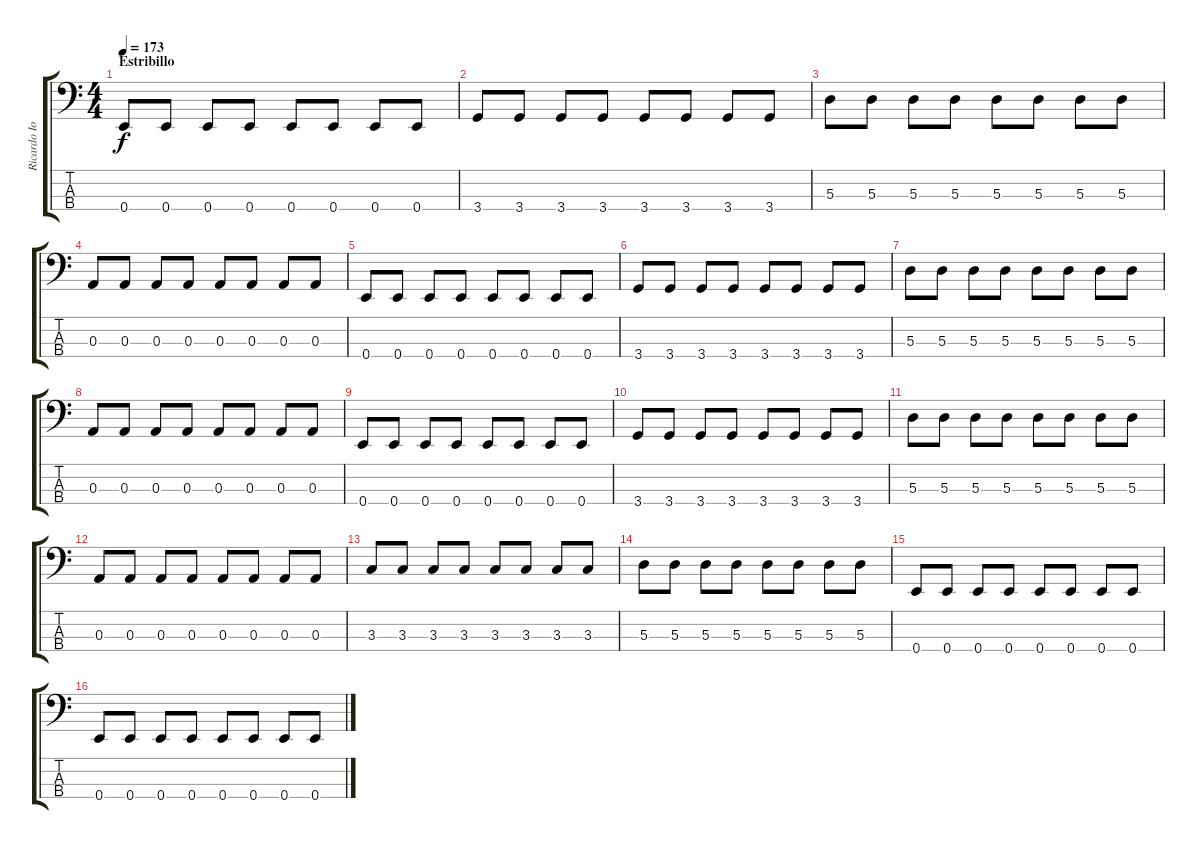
\track ("Ricardo Iorio (Bajo)" "Ricardo Io") {instrument electricbassfinger}
\staff {score tabs}
\tuning (G2 D2 A1 E1) {hide}
\ts (4 4)
\section ("" "Estribillo")
\tempo 173
\clef f4
\ks c
0.4.8{dy f} 0.4.8 0.4.8 0.4.8 0.4.8 0.4.8 0.4.8 0.4.8 |
3.4.8 3.4.8 3.4.8 3.4.8 3.4.8 3.4.8 3.4.8 3.4.8 |
5.3.8 5.3.8 5.3.8 5.3.8 5.3.8 5.3.8 5.3.8 5.3.8 |
0.3.8 0.3.8 0.3.8 0.3.8 0.3.8 0.3.8 0.3.8 0.3.8 |
0.4.8 0.4.8 0.4.8 0.4.8 0.4.8 0.4.8 0.4.8 0.4.8 |
3.4.8 3.4.8 3.4.8 3.4.8 3.4.8 3.4.8 3.4.8 3.4.8 |
5.3.8 5.3.8 5.3.8 5.3.8 5.3.8 5.3.8 5.3.8 5.3.8 |
0.3.8 0.3.8 0.3.8 0.3.8 0.3.8 0.3.8 0.3.8 0.3.8 |
0.4.8 0.4.8 0.4.8 0.4.8 0.4.8 0.4.8 0.4.8 0.4.8 |
3.4.8 3.4.8 3.4.8 3.4.8 3.4.8 3.4.8 3.4.8 3.4.8 |
5.3.8 5.3.8 5.3.8 5.3.8 5.3.8 5.3.8 5.3.8 5.3.8 |
0.3.8 0.3.8 0.3.8 0.3.8 0.3.8 0.3.8 0.3.8 0.3.8 |
3.3.8 3.3.8 3.3.8 3.3.8 3.3.8 3.3.8 3.3.8 3.3.8 |
5.3.8 5.3.8 5.3.8 5.3.8 5.3.8 5.3.8 5.3.8 5.3.8 |
0.4.8 0.4.8 0.4.8 0.4.8 0.4.8 0.4.8 0.4.8 0.4.8 |
0.4.8 0.4.8 0.4.8 0.4.8 0.4.8 0.4.8 0.4.8 0.4.8
